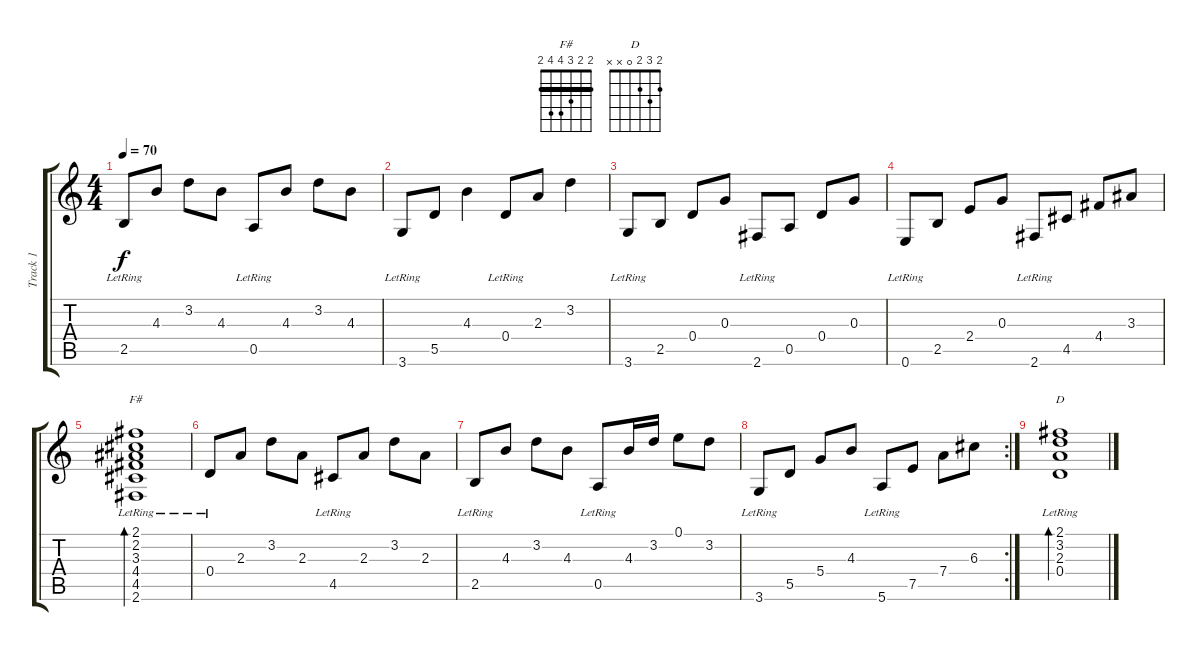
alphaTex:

\track ("Track 1" "Track 1") {instrument acousticguitarsteel}
\staff {score tabs}
\tuning (E4 B3 G3 D3 A2 E2) {hide}
\chord ("F#" 2 2 3 4 4 2) {barre 2}
\chord ("D" 2 3 2 0 x x)
\ts (4 4)
\tempo 70
\clef g2
\ks c
2.5{lr}.8{dy f} 4.3.8 3.2.8 4.3.8 0.5{lr}.8 4.3.8 3.2.8 4.3.8 |
3.6{lr}.8 5.5.8 4.3.4 0.4{lr}.8 2.3.8 3.2.4 |
3.6{lr}.8 2.5.8 0.4.8 0.3.8 2.6{lr}.8 0.5.8 0.4.8 0.3.8 |
0.6{lr}.8 2.5.8 2.4.8 0.3.8 2.6{lr}.8 4.5.8 4.4.8 3.3.8 |
(2.1{lr} 2.2 3.3 4.4 4.5 2.6).1{bd 240 ch "F#"} |
0.4{lr}.8 2.3.8 3.2.8 2.3.8 4.5{lr}.8 2.3.8 3.2.8 2.3.8 |
2.5{lr}.8 4.3.8 3.2.8 4.3.8 0.5{lr}.8 4.3.16 3.2.16 0.1.8 3.2.8 |
\rc 2
3.6{lr}.8 5.5.8 5.4.8 4.3.8 5.6{lr}.8 7.5.8 7.4.8 6.3.8 |
(2.1 3.2 2.3 0.4{lr}).1{bd 240 ch "D"}
